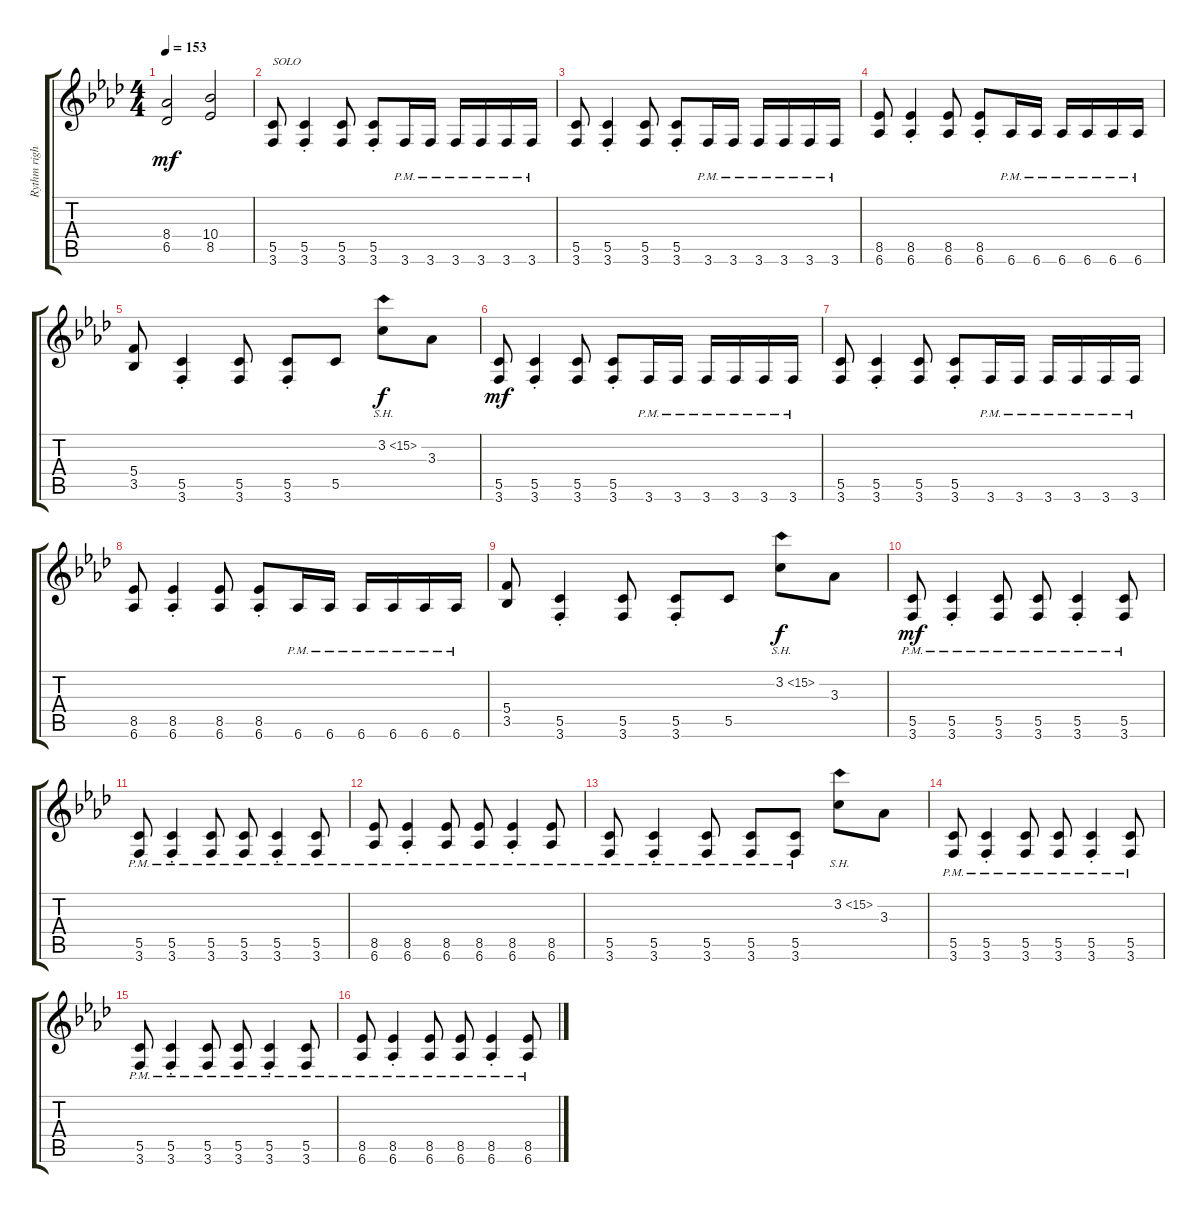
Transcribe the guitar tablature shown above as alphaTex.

\track ("Rythm right channel" "Rythm righ") {instrument distortionguitar}
\staff {score tabs}
\tuning (D4 A3 F3 C3 G2 D2) {hide}
\ts (4 4)
\tempo 153
\clef g2
\ks fminor
(8.4 6.5).2{dy mf} (10.4 8.5).2 |
(5.5 3.6).8{txt "SOLO"} (5.5{st} 3.6{st}).4 (5.5 3.6).8 (5.5{st} 3.6{st}).8 3.6{pm}.16 3.6{pm}.16 3.6{pm}.16 3.6{pm}.16 3.6{pm}.16 3.6{pm}.16 |
(5.5 3.6).8 (5.5{st} 3.6{st}).4 (5.5 3.6).8 (5.5{st} 3.6{st}).8 3.6{pm}.16 3.6{pm}.16 3.6{pm}.16 3.6{pm}.16 3.6{pm}.16 3.6{pm}.16 |
(8.5 6.6).8 (8.5{st} 6.6{st}).4 (8.5 6.6).8 (8.5{st} 6.6{st}).8 6.6{pm}.16 6.6{pm}.16 6.6{pm}.16 6.6{pm}.16 6.6{pm}.16 6.6{pm}.16 |
(5.4 3.5).8 (5.5{st} 3.6{st}).4 (5.5 3.6).8 (5.5{st} 3.6{st}).8 5.5.8 3.2{sh 12}.8{dy f} 3.3.8 |
(5.5 3.6).8{dy mf} (5.5{st} 3.6{st}).4 (5.5 3.6).8 (5.5{st} 3.6{st}).8 3.6{pm}.16 3.6{pm}.16 3.6{pm}.16 3.6{pm}.16 3.6{pm}.16 3.6{pm}.16 |
(5.5 3.6).8 (5.5{st} 3.6{st}).4 (5.5 3.6).8 (5.5{st} 3.6{st}).8 3.6{pm}.16 3.6{pm}.16 3.6{pm}.16 3.6{pm}.16 3.6{pm}.16 3.6{pm}.16 |
(8.5 6.6).8 (8.5{st} 6.6{st}).4 (8.5 6.6).8 (8.5{st} 6.6{st}).8 6.6{pm}.16 6.6{pm}.16 6.6{pm}.16 6.6{pm}.16 6.6{pm}.16 6.6{pm}.16 |
(5.4 3.5).8 (5.5{st} 3.6{st}).4 (5.5 3.6).8 (5.5{st} 3.6{st}).8 5.5.8 3.2{sh 12}.8{dy f} 3.3.8 |
(5.5{pm} 3.6{pm}).8{dy mf} (5.5{pm st} 3.6{pm st}).4 (5.5{pm} 3.6{pm}).8 (5.5{pm} 3.6{pm}).8 (5.5{pm st} 3.6{pm st}).4 (5.5{pm} 3.6{pm}).8 |
(5.5{pm} 3.6{pm}).8 (5.5{pm st} 3.6{pm st}).4 (5.5{pm} 3.6{pm}).8 (5.5{pm} 3.6{pm}).8 (5.5{pm st} 3.6{pm st}).4 (5.5{pm} 3.6{pm}).8 |
(8.5{pm} 6.6{pm}).8 (8.5{pm st} 6.6{pm st}).4 (8.5{pm} 6.6{pm}).8 (8.5{pm} 6.6{pm}).8 (8.5{pm st} 6.6{pm st}).4 (8.5{pm} 6.6{pm}).8 |
(5.5{pm} 3.6{pm}).8 (5.5{pm st} 3.6{pm st}).4 (5.5{pm} 3.6{pm}).8 (5.5{pm} 3.6{pm}).8 (5.5{pm} 3.6{pm}).8 3.2{sh 12}.8 3.3.8 |
(5.5{pm} 3.6{pm}).8 (5.5{pm st} 3.6{pm st}).4 (5.5{pm} 3.6{pm}).8 (5.5{pm} 3.6{pm}).8 (5.5{pm st} 3.6{pm st}).4 (5.5{pm} 3.6{pm}).8 |
(5.5{pm} 3.6{pm}).8 (5.5{pm st} 3.6{pm st}).4 (5.5{pm} 3.6{pm}).8 (5.5{pm} 3.6{pm}).8 (5.5{pm st} 3.6{pm st}).4 (5.5{pm} 3.6{pm}).8 |
(8.5{pm} 6.6{pm}).8 (8.5{pm st} 6.6{pm st}).4 (8.5{pm} 6.6{pm}).8 (8.5{pm} 6.6{pm}).8 (8.5{pm st} 6.6{pm st}).4 (8.5{pm} 6.6{pm}).8
